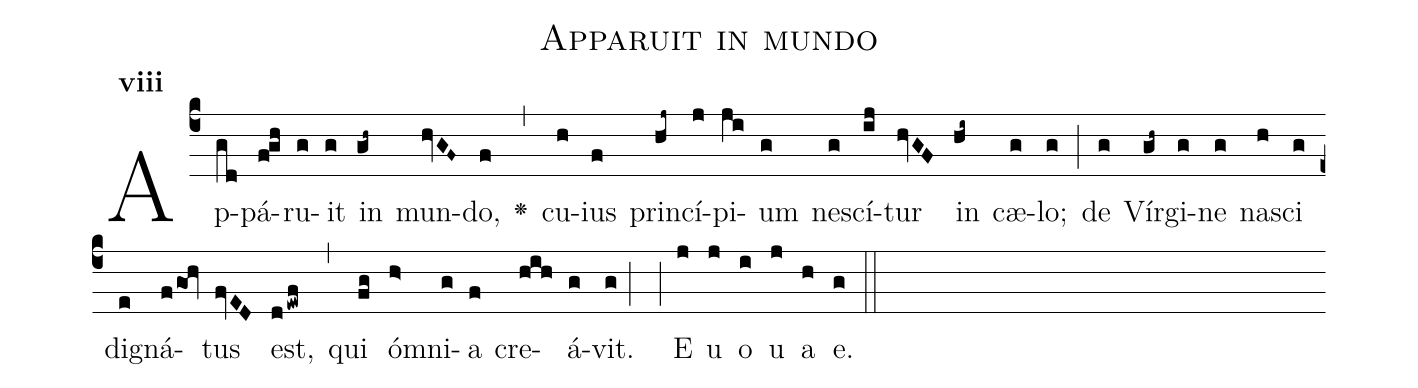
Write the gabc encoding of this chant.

name:Apparuit in mundo;
office-part:Antiphona;
mode:8;
%%
initial-style: 1;
name: Apparuit in mundo
book: Antiphonae & Responsoria/Tomus I, p. 123;
occasion: In die 6 Ianuarii;
office-part: Laudes Ant E;
user-notes: ;
commentary: ;
annotation: 8g;
centering-scheme: english;
fontsize: 12;
font: OFLSortsMillGoudy;
height: 11;
width: 4.5;
%%
(c4)Ap(gd)pá(fgh)ru(g)it(g) in(gh~) mun(hvGF~)do,(f) <v>\greheightstar</v>(,) cu(h)ius(f) prin(hj~)cí(j)pi(ji)um(g) ne(g)scí(ij)tur(hvGF) in(hi~) cæ(g)lo;(g) (;) de(g) Vír(gh~)gi(g)ne(g) na(h)sci(g) di(e)gná(fgoh)tus(fvED) est,(dewf) (,) qui(fg) óm(h>)ni(g)a(f) cre(hih)á(g)vit.(g) (;;)
E(j) u(j) o(i) u(j) a(h) e.(g) (::)
